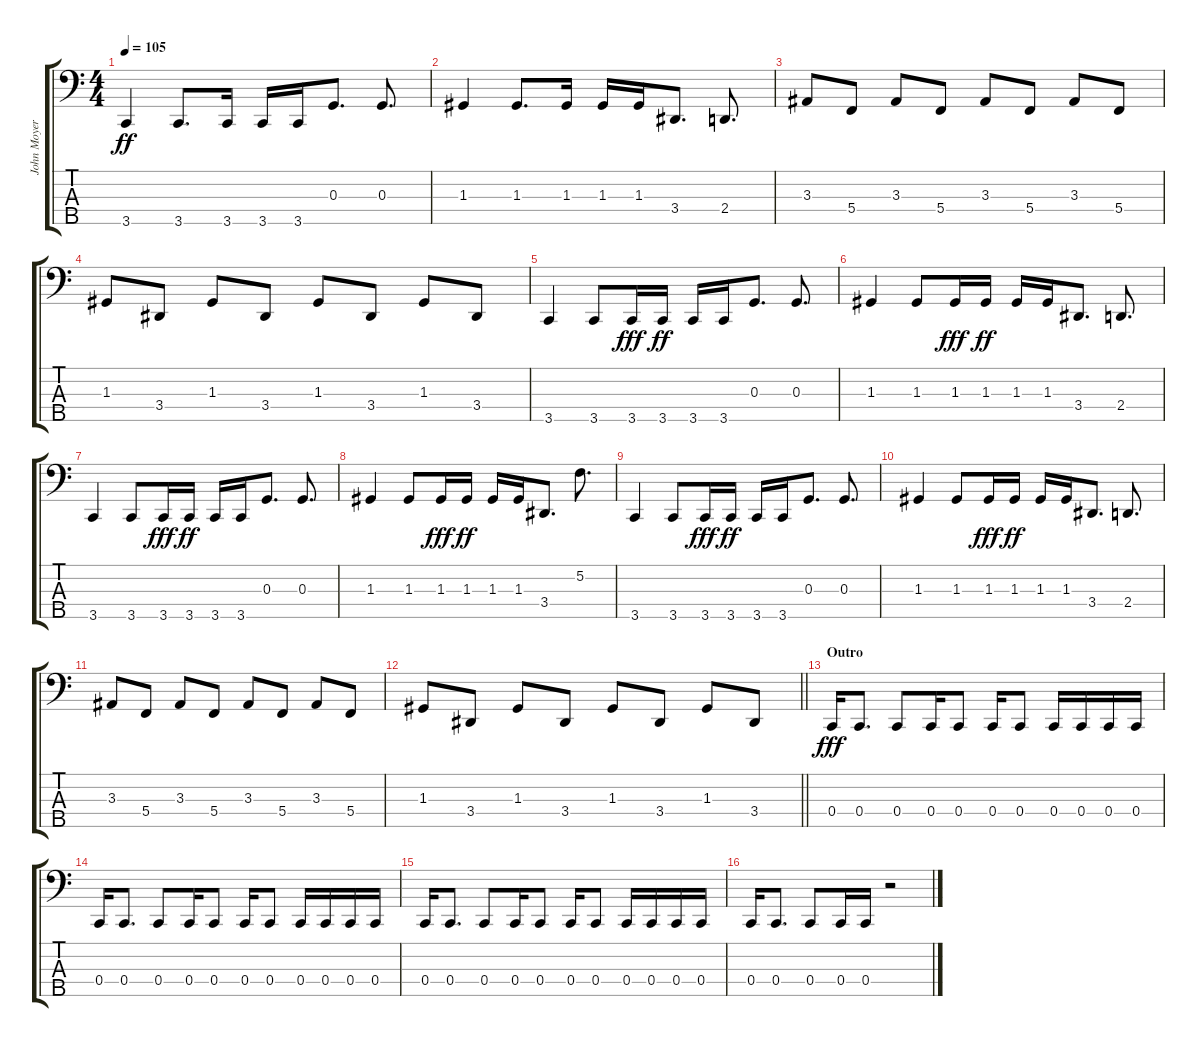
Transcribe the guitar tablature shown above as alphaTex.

\track ("John Moyer (Bass)" "John Moyer") {instrument electricbassfinger}
\staff {score tabs}
\tuning (F2 C2 G1 C1 A0) {hide}
\ts (4 4)
\tempo 105
\clef f4
\ks c
3.5.4{dy ff} 3.5.8{d} 3.5.16 3.5.16 3.5.16 0.3.8{d} 0.3.8{d} |
1.3.4 1.3.8{d} 1.3.16 1.3.16 1.3.16 3.4.8{d} 2.4.8{d} |
3.3.8 5.4.8 3.3.8 5.4.8 3.3.8 5.4.8 3.3.8 5.4.8 |
1.3.8 3.4.8 1.3.8 3.4.8 1.3.8 3.4.8 1.3.8 3.4.8 |
3.5.4 3.5.8 3.5.16{dy fff} 3.5.16{dy ff} 3.5.16 3.5.16 0.3.8{d} 0.3.8{d} |
1.3.4 1.3.8 1.3.16{dy fff} 1.3.16{dy ff} 1.3.16 1.3.16 3.4.8{d} 2.4.8{d} |
3.5.4 3.5.8 3.5.16{dy fff} 3.5.16{dy ff} 3.5.16 3.5.16 0.3.8{d} 0.3.8{d} |
1.3.4 1.3.8 1.3.16{dy fff} 1.3.16{dy ff} 1.3.16 1.3.16 3.4.8{d} 5.2.8{d} |
3.5.4 3.5.8 3.5.16{dy fff} 3.5.16{dy ff} 3.5.16 3.5.16 0.3.8{d} 0.3.8{d} |
1.3.4 1.3.8 1.3.16{dy fff} 1.3.16{dy ff} 1.3.16 1.3.16 3.4.8{d} 2.4.8{d} |
3.3.8 5.4.8 3.3.8 5.4.8 3.3.8 5.4.8 3.3.8 5.4.8 |
\barLineRight lightlight
1.3.8 3.4.8 1.3.8 3.4.8 1.3.8 3.4.8 1.3.8 3.4.8 |
\section ("" "Outro")
0.4.16{dy fff} 0.4.8{d} 0.4.8 0.4.16 0.4.8 0.4.16 0.4.8 0.4.16 0.4.16 0.4.16 0.4.16 |
0.4.16 0.4.8{d} 0.4.8 0.4.16 0.4.8 0.4.16 0.4.8 0.4.16 0.4.16 0.4.16 0.4.16 |
0.4.16 0.4.8{d} 0.4.8 0.4.16 0.4.8 0.4.16 0.4.8 0.4.16 0.4.16 0.4.16 0.4.16 |
0.4.16 0.4.8{d} 0.4.8 0.4.16 0.4.16 r.2
